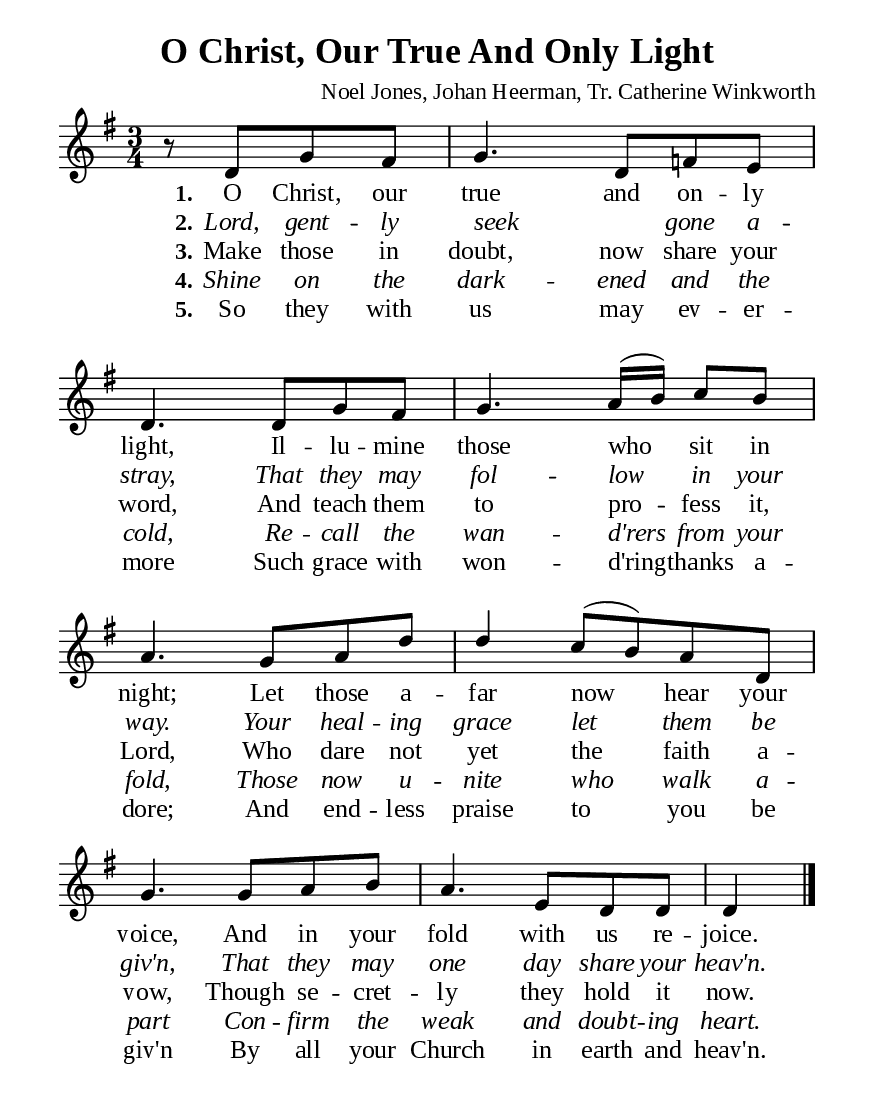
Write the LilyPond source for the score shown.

\version "2.18.2"

\header {
  title = "O Christ, Our True And Only Light"
  composer = "Noel Jones, Johan Heerman, Tr. Catherine Winkworth"
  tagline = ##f
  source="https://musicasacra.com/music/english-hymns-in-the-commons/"
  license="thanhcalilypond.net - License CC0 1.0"
}

global= {
  \key g \major
  \time 3/4
  \override Score.BarNumber.break-visibility = ##(#f #f #f)
  \override Lyrics.LyricSpace.minimum-distance = #3.0
}

\paper {
  #(set-paper-size "a5")
  top-margin = 10\mm
  bottom-marign = 10\mm
  left-margin = 10\mm
  right-margin = 10\mm
  indent = #0
  #(define fonts
	 (make-pango-font-tree "Liberation Serif"
	 		       "Liberation Serif"
			       "Liberation Serif"
			       (/ 20 20)))
  system-system-spacing = #'((basic-distance . 3) (padding . 3))
}

printItalic = \with {
  \override LyricText.font-shape = #'italic
}

% Verse music
musicVerseSoprano = \relative c' {
                    \partial 2 r8 d g fis |
  %{	01	%} g4. d8 f! e |
  %{	02	%} d4. d8 g fis |
  %{	03	%} g4. a16 (b) c8 b |
  %{	04	%} a4. g8 a d |
  %{	05	%} d4 c8 (b) a d, |
  %{	06	%} g4. g8 a b |
  %{	07	%} a4. e8 d d |
                    d4 \bar "|."
}

% Verse lyrics
verseOne = \lyricmode {
  \set stanza = #"1."
  O Christ, our true and on -- ly light,
  Il -- lu -- mine those who sit in night;
  Let those a -- far now hear your voice,
  And in your fold with us re -- joice.
}

verseTwo = \lyricmode {
  \set stanza = #"2."
  Lord, gent -- ly seek _ gone a -- stray,
  That they may fol -- low in your way.
  Your heal -- ing grace let them be giv'n,
  That they may one day share your heav'n.
}

verseThree = \lyricmode {
  \set stanza = #"3."
  Make those in doubt, now share your word,
  And teach them to pro -- fess it, Lord,
  Who dare not yet the faith a -- vow,
  Though se -- cret -- ly they hold it now.
}

verseFour = \lyricmode {
  \set stanza = #"4."
  Shine on the dark -- ened and the cold,
  Re -- call the wan -- d'rers from your fold,
  Those now u -- nite who walk a -- part
  Con -- firm the weak and doubt -- ing heart.
}

verseFive = \lyricmode {
  \set stanza = #"5."
  So they with us may ev -- er -- more
  Such grace with won -- d'ring -- thanks a -- dore;
  And end -- less praise to you be giv'n
  By all your Church in earth and heav'n.
}

% Layout
\score {
    \new ChoirStaff <<
      \new Staff <<
        \clef "treble"
        \new Voice = "sopranos" { \global \stemUp \slurUp \musicVerseSoprano }
      >>
      \new Lyrics \lyricsto sopranos \verseOne
      \new Lyrics \printItalic \lyricsto sopranos \verseTwo
      \new Lyrics \lyricsto sopranos \verseThree
      \new Lyrics \printItalic \lyricsto sopranos \verseFour
      \new Lyrics \lyricsto sopranos \verseFive
    >>
}
